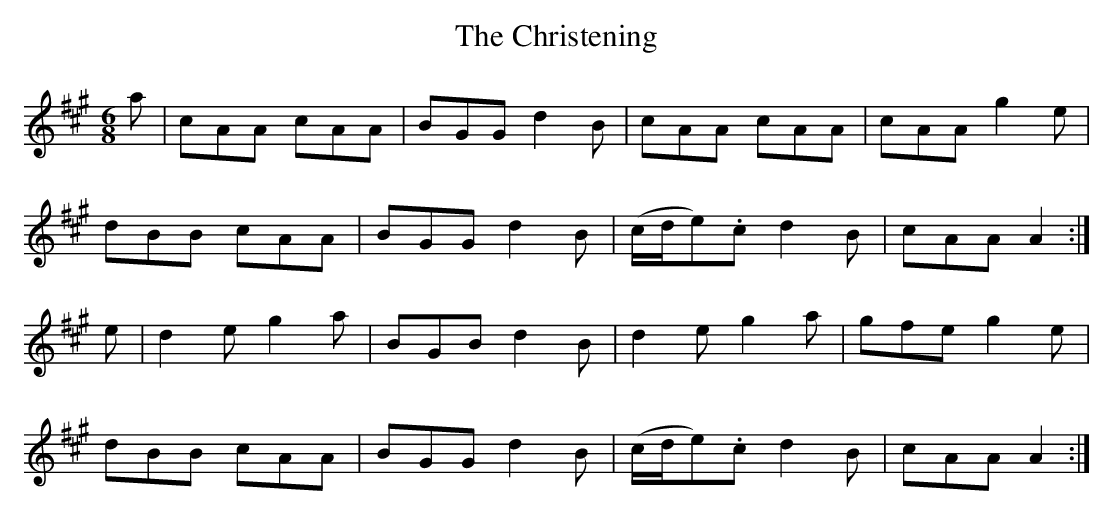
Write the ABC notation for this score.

X:1
T: The Christening
M: 6/8
L: 1/8
K: A
a|cAA cAA|BGG d2B|cAA cAA|cAA g2e|
dBB cAA|BGG d2B|(c/d/e).c d2B|cAA A2:|
e|d2e g2a|BGB d2B|d2e g2a|gfe g2e|
dBB cAA|BGG d2B|(c/d/e).c d2B|cAA A2:|
